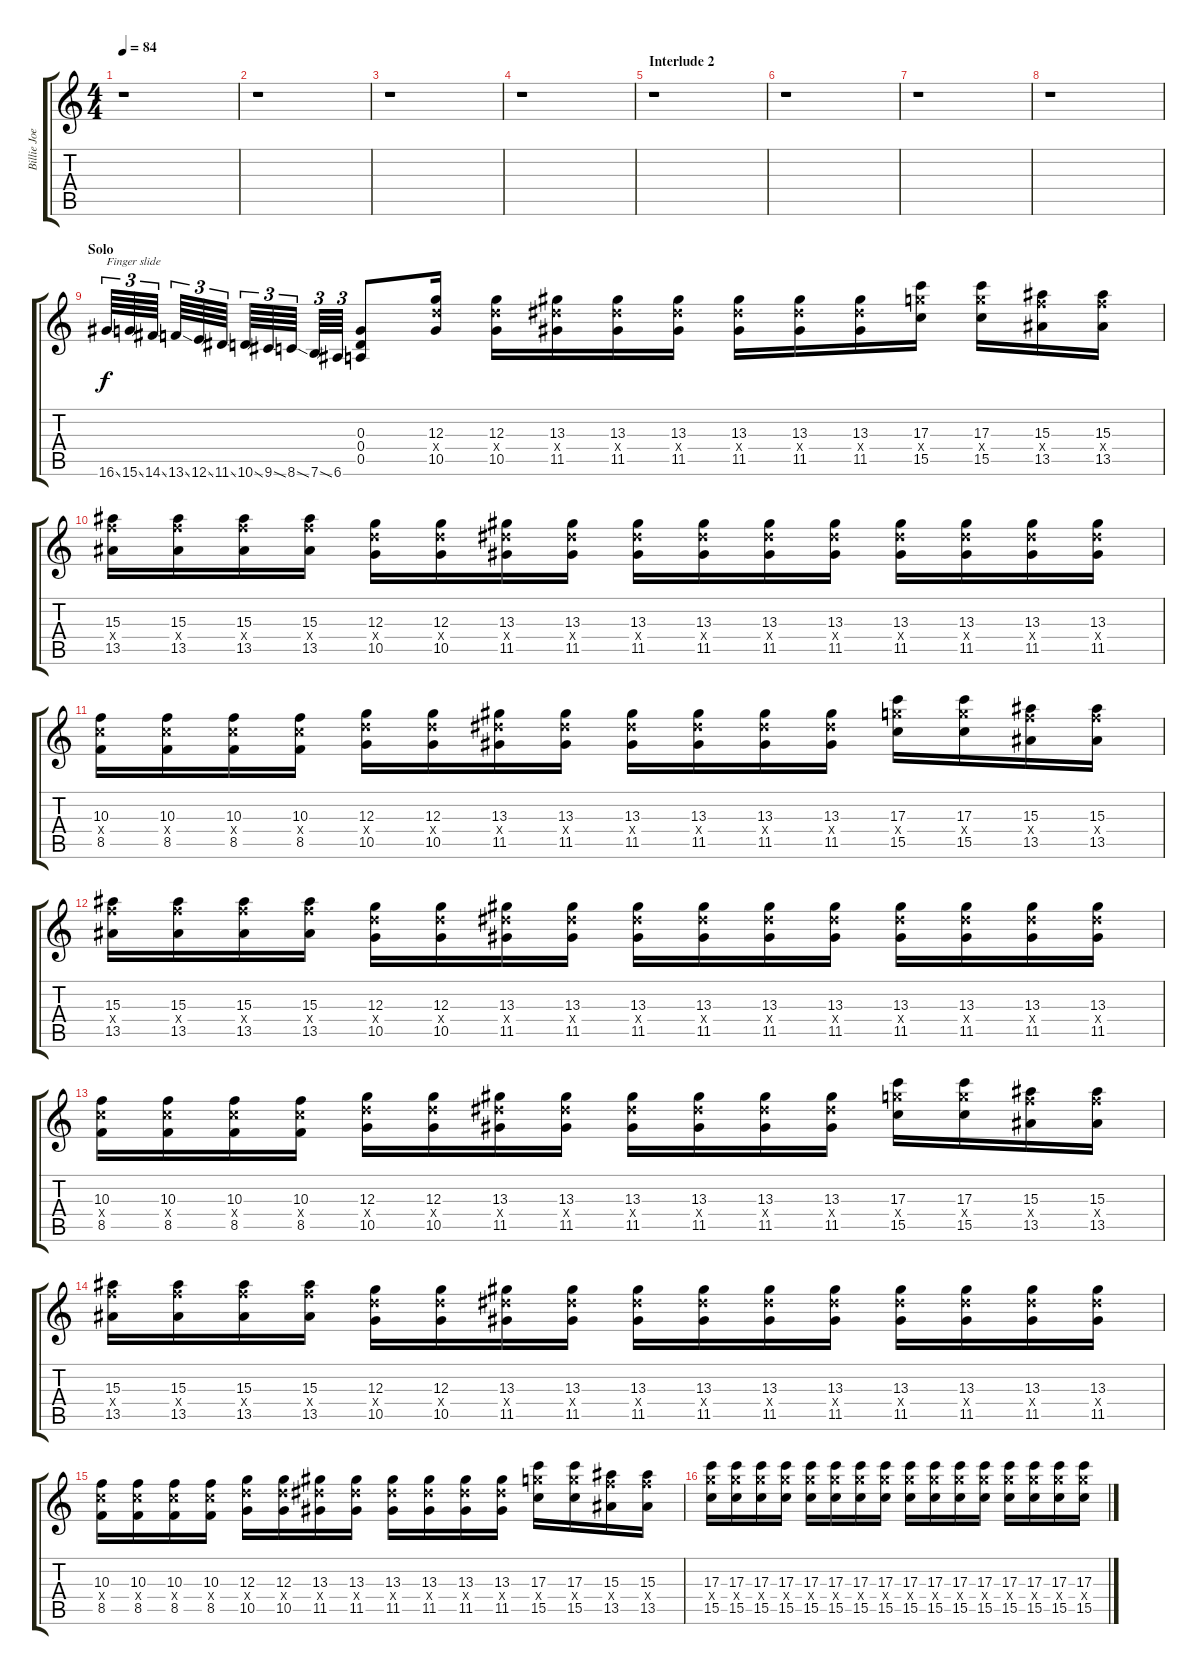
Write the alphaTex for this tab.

\track ("Billie Joe Amrstrong - Lead" "Billie Joe") {instrument distortionguitar}
\staff {score tabs}
\tuning (E4 B3 G3 D3 A2 E2) {hide}
\ts (4 4)
\tempo 84
\clef g2
\ks c
r.1{dy f} |
r.1 |
r.1 |
r.1 |
\section ("" "Interlude 2")
r.1 |
r.1 |
r.1 |
r.1 |
\section ("" "Solo")
16.6{ss}.64{tu (3 2) txt "Finger slide"} 15.6{ss}.64{tu (3 2)} 14.6{ss}.64{tu (3 2)} 13.6{ss}.64{tu (3 2)} 12.6{ss}.64{tu (3 2)} 11.6{ss}.64{tu (3 2)} 10.6{ss}.64{tu (3 2)} 9.6{ss}.64{tu (3 2)} 8.6{ss}.64{tu (3 2)} 7.6{ss}.64{tu (3 2)} 6.6.64{tu (3 2)} (0.3 0.4 0.5).8 (12.3 12.4{x} 10.5).16 (12.3 12.4{x} 10.5).16 (13.3 13.4{x} 11.5).16 (13.3 13.4{x} 11.5).16 (13.3 13.4{x} 11.5).16 (13.3 13.4{x} 11.5).16 (13.3 13.4{x} 11.5).16 (13.3 13.4{x} 11.5).16 (17.3 17.4{x} 15.5).16 (17.3 17.4{x} 15.5).16 (15.3 15.4{x} 13.5).16 (15.3 15.4{x} 13.5).16 |
(15.3 15.4{x} 13.5).16 (15.3 15.4{x} 13.5).16 (15.3 15.4{x} 13.5).16 (15.3 15.4{x} 13.5).16 (12.3 12.4{x} 10.5).16 (12.3 12.4{x} 10.5).16 (13.3 13.4{x} 11.5).16 (13.3 13.4{x} 11.5).16 (13.3 13.4{x} 11.5).16 (13.3 13.4{x} 11.5).16 (13.3 13.4{x} 11.5).16 (13.3 13.4{x} 11.5).16 (13.3 13.4{x} 11.5).16 (13.3 13.4{x} 11.5).16 (13.3 13.4{x} 11.5).16 (13.3 13.4{x} 11.5).16 |
(10.3 10.4{x} 8.5).16 (10.3 10.4{x} 8.5).16 (10.3 10.4{x} 8.5).16 (10.3 10.4{x} 8.5).16 (12.3 12.4{x} 10.5).16 (12.3 12.4{x} 10.5).16 (13.3 13.4{x} 11.5).16 (13.3 13.4{x} 11.5).16 (13.3 13.4{x} 11.5).16 (13.3 13.4{x} 11.5).16 (13.3 13.4{x} 11.5).16 (13.3 13.4{x} 11.5).16 (17.3 17.4{x} 15.5).16 (17.3 17.4{x} 15.5).16 (15.3 15.4{x} 13.5).16 (15.3 15.4{x} 13.5).16 |
(15.3 15.4{x} 13.5).16 (15.3 15.4{x} 13.5).16 (15.3 15.4{x} 13.5).16 (15.3 15.4{x} 13.5).16 (12.3 12.4{x} 10.5).16 (12.3 12.4{x} 10.5).16 (13.3 13.4{x} 11.5).16 (13.3 13.4{x} 11.5).16 (13.3 13.4{x} 11.5).16 (13.3 13.4{x} 11.5).16 (13.3 13.4{x} 11.5).16 (13.3 13.4{x} 11.5).16 (13.3 13.4{x} 11.5).16 (13.3 13.4{x} 11.5).16 (13.3 13.4{x} 11.5).16 (13.3 13.4{x} 11.5).16 |
(10.3 10.4{x} 8.5).16 (10.3 10.4{x} 8.5).16 (10.3 10.4{x} 8.5).16 (10.3 10.4{x} 8.5).16 (12.3 12.4{x} 10.5).16 (12.3 12.4{x} 10.5).16 (13.3 13.4{x} 11.5).16 (13.3 13.4{x} 11.5).16 (13.3 13.4{x} 11.5).16 (13.3 13.4{x} 11.5).16 (13.3 13.4{x} 11.5).16 (13.3 13.4{x} 11.5).16 (17.3 17.4{x} 15.5).16 (17.3 17.4{x} 15.5).16 (15.3 15.4{x} 13.5).16 (15.3 15.4{x} 13.5).16 |
(15.3 15.4{x} 13.5).16 (15.3 15.4{x} 13.5).16 (15.3 15.4{x} 13.5).16 (15.3 15.4{x} 13.5).16 (12.3 12.4{x} 10.5).16 (12.3 12.4{x} 10.5).16 (13.3 13.4{x} 11.5).16 (13.3 13.4{x} 11.5).16 (13.3 13.4{x} 11.5).16 (13.3 13.4{x} 11.5).16 (13.3 13.4{x} 11.5).16 (13.3 13.4{x} 11.5).16 (13.3 13.4{x} 11.5).16 (13.3 13.4{x} 11.5).16 (13.3 13.4{x} 11.5).16 (13.3 13.4{x} 11.5).16 |
(10.3 10.4{x} 8.5).16 (10.3 10.4{x} 8.5).16 (10.3 10.4{x} 8.5).16 (10.3 10.4{x} 8.5).16 (12.3 12.4{x} 10.5).16 (12.3 12.4{x} 10.5).16 (13.3 13.4{x} 11.5).16 (13.3 13.4{x} 11.5).16 (13.3 13.4{x} 11.5).16 (13.3 13.4{x} 11.5).16 (13.3 13.4{x} 11.5).16 (13.3 13.4{x} 11.5).16 (17.3 17.4{x} 15.5).16 (17.3 17.4{x} 15.5).16 (15.3 15.4{x} 13.5).16 (15.3 15.4{x} 13.5).16 |
(17.3 17.4{x} 15.5).16 (17.3 17.4{x} 15.5).16 (17.3 17.4{x} 15.5).16 (17.3 17.4{x} 15.5).16 (17.3 17.4{x} 15.5).16 (17.3 17.4{x} 15.5).16 (17.3 17.4{x} 15.5).16 (17.3 17.4{x} 15.5).16 (17.3 17.4{x} 15.5).16 (17.3 17.4{x} 15.5).16 (17.3 17.4{x} 15.5).16 (17.3 17.4{x} 15.5).16 (17.3 17.4{x} 15.5).16 (17.3 17.4{x} 15.5).16 (17.3 17.4{x} 15.5).16 (17.3 17.4{x} 15.5).16
